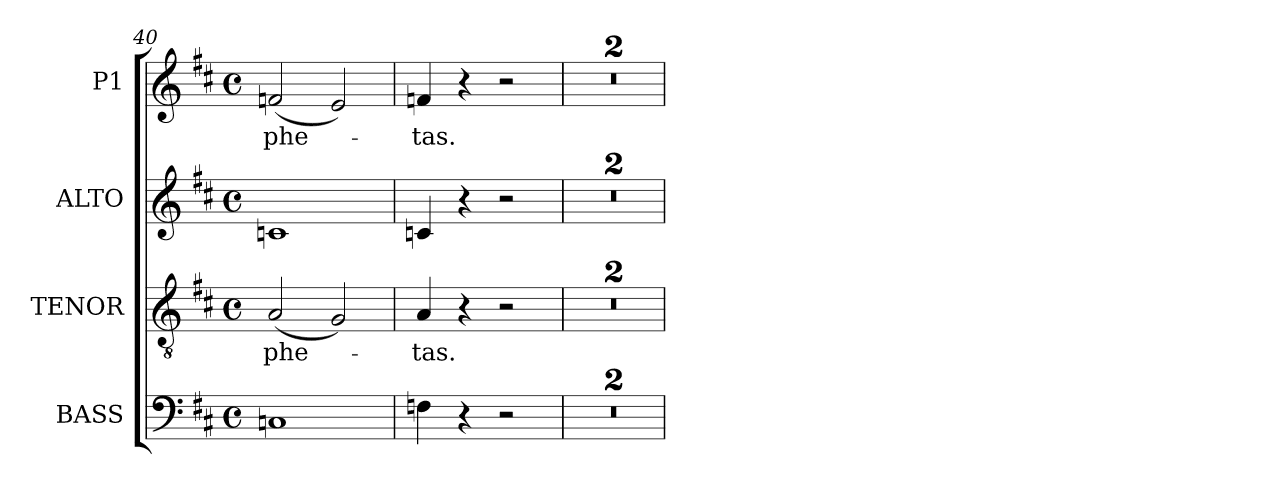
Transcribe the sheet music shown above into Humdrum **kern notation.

**kern	**kern	**text	**kern	**kern	**text
*part4	*part3	*part3	*part2	*part1	*part1
*staff4	*staff3	*staff3	*staff2	*staff1	*staff1
*I"BASS	*I"TENOR	*	*I"ALTO	*I"P1	*
*clefF4	*clefGv2	*	*clefG2	*clefG2	*
*	*ITrd7c12	*	*	*	*
*k[f#c#]	*k[f#c#]	*	*k[f#c#]	*k[f#c#]	*
*D:	*D:	*	*D:	*D:	*
*M4/4	*M4/4	*	*M4/4	*M4/4	*
*met(c)	*met(c)	*	*met(c)	*met(c)	*
=40	=40	=40	=40	=40	=40
!	!	!LO:LY:b:color=#000000	!	!	!
!	!	!	!	!	!LO:LY:b:color=#000000
1Cni	(2AAi/	-phe-	1cni	(2fni/	-phe-
.	2GGi/)	.	.	2ei/)	.
!!LO:LB:g=z
=41	=41	=41	=41	=41	=41
!	!	!LO:LY:b:color=#000000	!	!	!
!	!	!	!	!	!LO:LY:b:color=#000000
4Fni\	4AAi/	-tas.	4cni/	4fni/	-tas.
4r	4r	.	4r	4r	.
2r	2r	.	2r	2r	.
=42	=42	=42	=42	=42	=42
1r	1r	.	1r	1r	.
=43	=43	=43	=43	=43	=43
1r	1r	.	1r	1r	.
=	=	=	=	=	=
*-	*-	*-	*-	*-	*-
